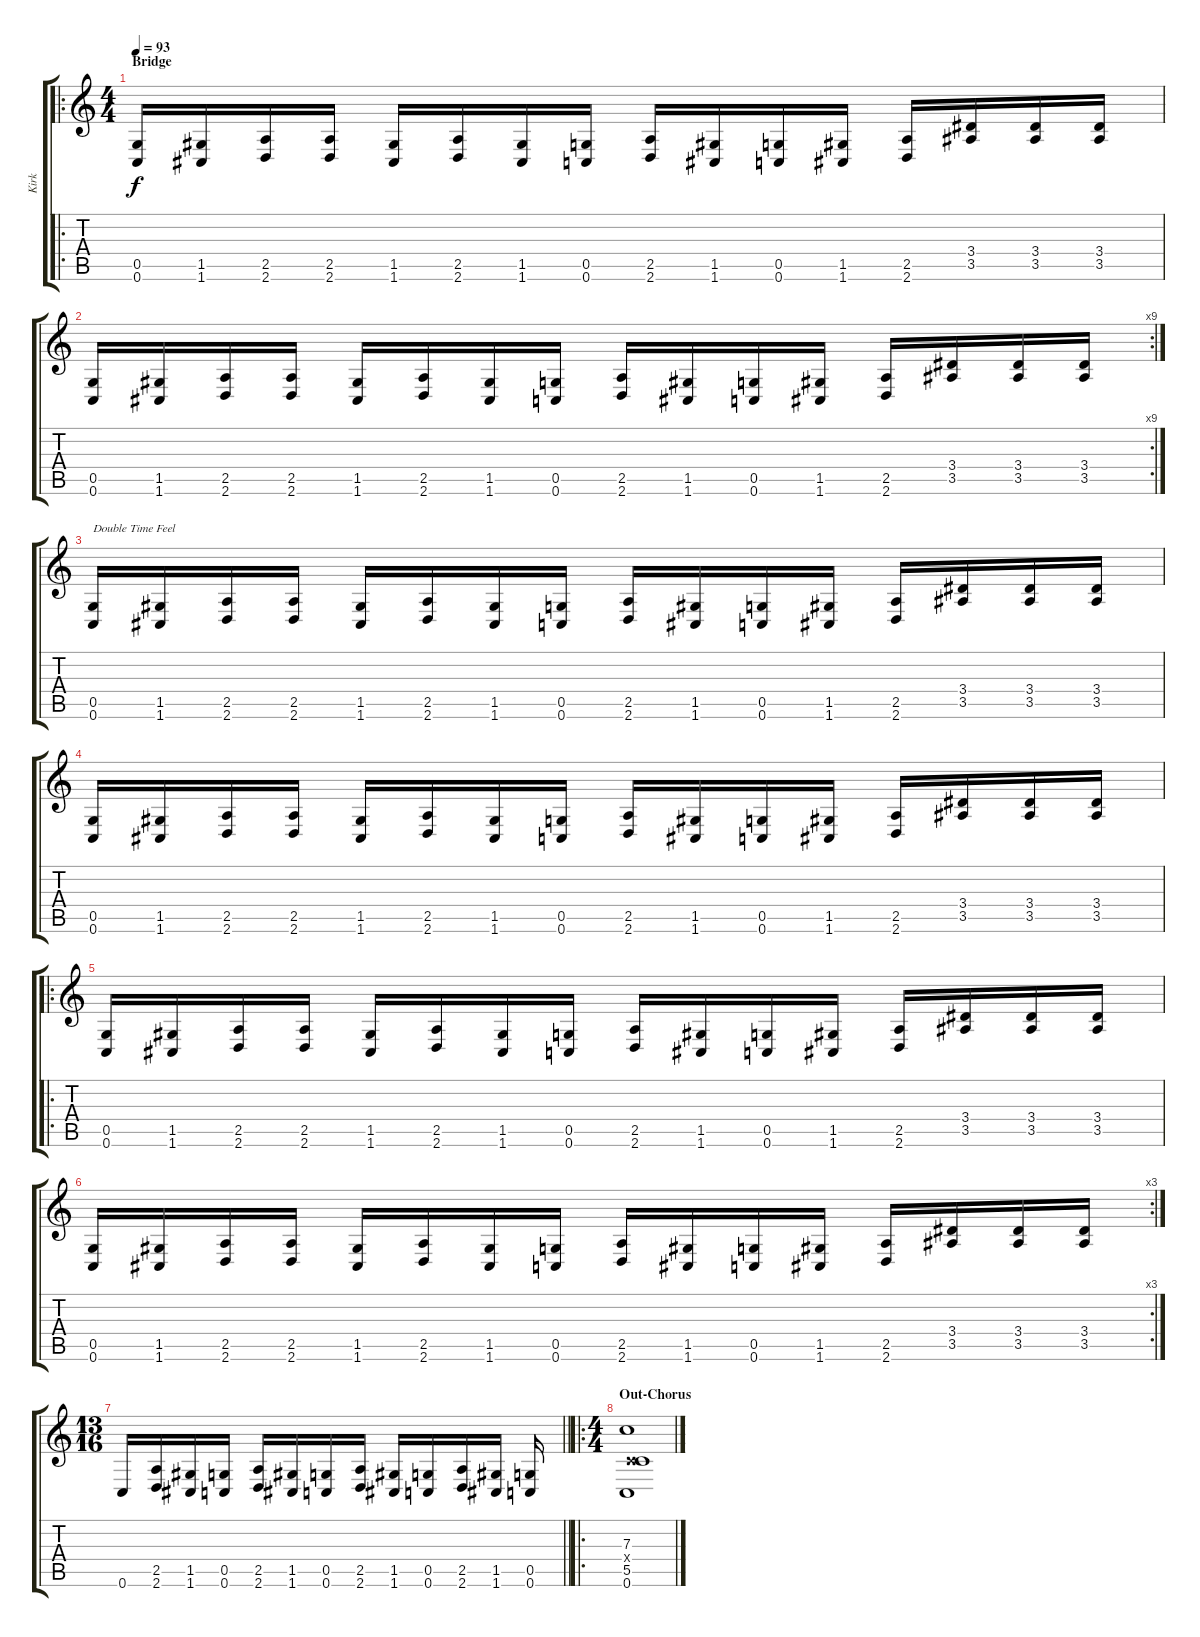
\track ("Kirk" "Kirk") {instrument distortionguitar}
\staff {score tabs}
\tuning (D4 A3 F3 C3 G2 C2) {hide}
\ro
\ts (4 4)
\section ("" "Bridge")
\tempo 93
\clef g2
\ks c
(0.5 0.6).16{dy f} (1.5 1.6).16 (2.5 2.6).16 (2.5 2.6).16 (1.5 1.6).16 (2.5 2.6).16 (1.5 1.6).16 (0.5 0.6).16 (2.5 2.6).16 (1.5 1.6).16 (0.5 0.6).16 (1.5 1.6).16 (2.5 2.6).16 (3.4 3.5).16 (3.4 3.5).16 (3.4 3.5).16 |
\rc 9
(0.5 0.6).16 (1.5 1.6).16 (2.5 2.6).16 (2.5 2.6).16 (1.5 1.6).16 (2.5 2.6).16 (1.5 1.6).16 (0.5 0.6).16 (2.5 2.6).16 (1.5 1.6).16 (0.5 0.6).16 (1.5 1.6).16 (2.5 2.6).16 (3.4 3.5).16 (3.4 3.5).16 (3.4 3.5).16 |
(0.5 0.6).16{txt "Double Time Feel"} (1.5 1.6).16 (2.5 2.6).16 (2.5 2.6).16 (1.5 1.6).16 (2.5 2.6).16 (1.5 1.6).16 (0.5 0.6).16 (2.5 2.6).16 (1.5 1.6).16 (0.5 0.6).16 (1.5 1.6).16 (2.5 2.6).16 (3.4 3.5).16 (3.4 3.5).16 (3.4 3.5).16 |
(0.5 0.6).16 (1.5 1.6).16 (2.5 2.6).16 (2.5 2.6).16 (1.5 1.6).16 (2.5 2.6).16 (1.5 1.6).16 (0.5 0.6).16 (2.5 2.6).16 (1.5 1.6).16 (0.5 0.6).16 (1.5 1.6).16 (2.5 2.6).16 (3.4 3.5).16 (3.4 3.5).16 (3.4 3.5).16 |
\ro
(0.5 0.6).16 (1.5 1.6).16 (2.5 2.6).16 (2.5 2.6).16 (1.5 1.6).16 (2.5 2.6).16 (1.5 1.6).16 (0.5 0.6).16 (2.5 2.6).16 (1.5 1.6).16 (0.5 0.6).16 (1.5 1.6).16 (2.5 2.6).16 (3.4 3.5).16 (3.4 3.5).16 (3.4 3.5).16 |
\rc 3
(0.5 0.6).16 (1.5 1.6).16 (2.5 2.6).16 (2.5 2.6).16 (1.5 1.6).16 (2.5 2.6).16 (1.5 1.6).16 (0.5 0.6).16 (2.5 2.6).16 (1.5 1.6).16 (0.5 0.6).16 (1.5 1.6).16 (2.5 2.6).16 (3.4 3.5).16 (3.4 3.5).16 (3.4 3.5).16 |
\ts (13 16)
\barLineRight lightlight
0.6.16 (2.5 2.6).16 (1.5 1.6).16 (0.5 0.6).16 (2.5 2.6).16 (1.5 1.6).16 (0.5 0.6).16 (2.5 2.6).16 (1.5 1.6).16 (0.5 0.6).16 (2.5 2.6).16 (1.5 1.6).16 (0.5 0.6).16 |
\ro
\ts (4 4)
\section ("" "Out-Chorus")
(7.3 0.4{x} 5.5 0.6).1
